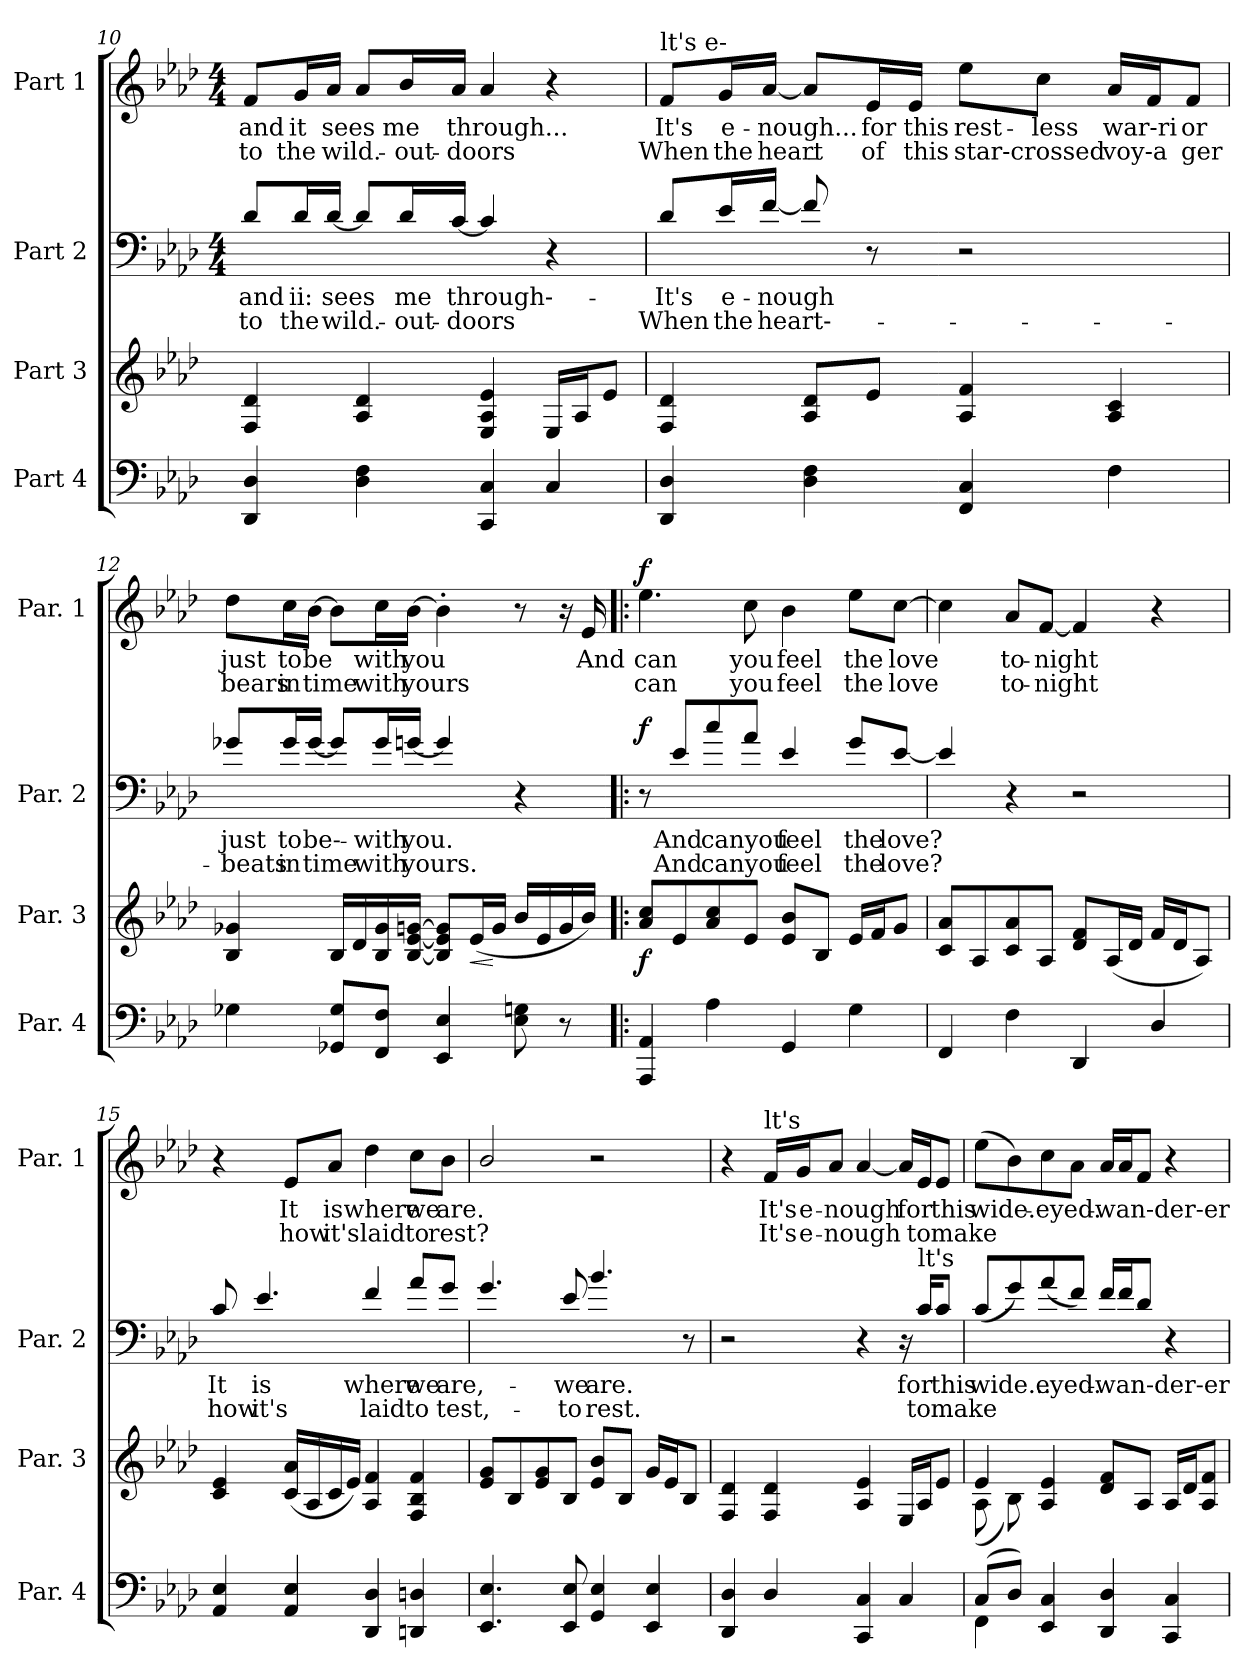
**kern	**kern	**dynam	**kern	**text	**text	**dynam	**kern	**text	**text	**dynam
*part4	*part3	*part3	*part2	*part2	*part2	*part2	*part1	*part1	*part1	*part1
*staff4	*staff3	*staff3	*staff2	*staff2	*staff2	*staff2	*staff1	*staff1	*staff1	*staff1
*I"Part 4	*I"Part 3	*	*I"Part 2	*	*	*	*I"Part 1	*	*	*
*I'Par. 4	*I'Par. 3	*	*I'Par. 2	*	*	*	*I'Par. 1	*	*	*
*clefF4	*clefG2	*	*clefF4	*	*	*	*clefG2	*	*	*
*k[b-e-a-d-]	*k[b-e-a-d-]	*	*k[b-e-a-d-]	*	*	*	*k[b-e-a-d-]	*	*	*
*	*	*	*M4/4	*	*	*	*M4/4	*	*	*
=10	=10	=10	=10	=10	=10	=10	=10	=10	=10	=10
!	!	!	!	!LO:LY:b	!LO:LY:b	!	!	!LO:LY:b	!LO:LY:b	!
4DD-/ 4D-/	4F/ 4d-/	.	8d-/L	and	to	.	8f/L	and	to	.
!	!	!	!	!LO:LY:b	!LO:LY:b	!	!	!LO:LY:b	!LO:LY:b	!
.	.	.	16d-/L	ii:	the	.	16g/L	it	the	.
!	!	!	!	!LO:LY:b	!LO:LY:b	!	!	!LO:LY:b	!LO:LY:b	!
.	.	.	[16d-/JJ	sees	wild.--	.	16a-/JJ	sees	wild.--	.
4D-\ 4F\	4A-/ 4d-/	.	8d-/L]	.	.	.	8a-/L	.	.	.
!	!	!	!	!LO:LY:b	!LO:LY:b	!	!	!LO:LY:b	!LO:LY:b	!
.	.	.	16d-/L	me	-out-	.	16b-/L	me	-out-	.
!	!	!	!	!LO:LY:b	!LO:LY:b	!	!	!LO:LY:b	!LO:LY:b	!
.	.	.	[16c/JJ	through---	-doors	.	16a-/JJ	through...	-doors	.
4CC/ 4C/	4E-/ 4A-/ 4e-/	.	4c/]	.	.	.	4a-/	.	.	.
4C/	16E-/LL	.	4r	.	.	.	4r	.	.	.
.	16A-/J	.	.	.	.	.	.	.	.	.
.	8e-/J	.	.	.	.	.	.	.	.	.
!!LO:LB:g=z
=11	=11	=11	=11	=11	=11	=11	=11	=11	=11	=11
!	!	!	!	!	!	!	!LO:TX:a:t=lt's e-	!	!	!
!	!	!	!	!LO:LY:b	!LO:LY:b	!	!	!LO:LY:b	!LO:LY:b	!
4DD-/ 4D-/	4F/ 4d-/	.	8d-/L	-It's	When	.	8f/L	It's	When	.
!	!	!	!	!LO:LY:b	!LO:LY:b	!	!	!LO:LY:b	!LO:LY:b	!
.	.	.	16e-/L	e-	the	.	16g/L	e-	the	.
!	!	!	!	!LO:LY:b	!LO:LY:b	!	!	!LO:LY:b	!LO:LY:b	!
.	.	.	[16f/JJ	-nough	heart---	.	[16a-/JJ	-nough...	heart_-	.
4D-\ 4F\	8A-/ 8d-/L	.	8f/]	.	.	.	8a-/L]	.	.	.
!	!	!	!	!	!	!	!	!LO:LY:b	!LO:LY:b	!
.	8e-/J	.	8r	.	.	.	16e-/L	for	-of	.
!	!	!	!	!	!	!	!	!LO:LY:b	!LO:LY:b	!
.	.	.	.	.	.	.	16e-/JJ	this	this	.
!	!	!	!	!	!	!	!	!LO:LY:b	!LO:LY:b	!
4FF/ 4C/	4A-/ 4f/	.	2r	.	.	.	8ee-\L	rest-	star-crossed	.
!	!	!	!	!	!	!	!	!LO:LY:b	!	!
.	.	.	.	.	.	.	8cc\J	-less	.	.
!	!	!	!	!	!	!	!	!LO:LY:b	!LO:LY:b	!
4F\	4A-/ 4c/	.	.	.	.	.	16a-/LL	war-ri	voy-a	.
.	.	.	.	.	.	.	16f/J	.	.	.
!	!	!	!	!	!	!	!	!LO:LY:b	!LO:LY:b	!
.	.	.	.	.	.	.	8f/J	-or	-ger	.
=12	=12	=12	=12	=12	=12	=12	=12	=12	=12	=12
!	!	!	!	!LO:LY:b	!LO:LY:b	!	!	!LO:LY:b	!LO:LY:b	!
4G-X\	4B-/ 4g-X/	.	8g-X/L	just	-beats	.	8dd-\L	just	bears	.
!	!	!	!	!LO:LY:b	!LO:LY:b	!	!	!LO:LY:b	!LO:LY:b	!
.	.	.	16g-/L	to	in	.	16cc\L	to	in	.
!	!	!	!	!LO:LY:b	!LO:LY:b	!	!	!LO:LY:b	!LO:LY:b	!
.	.	.	[16g-/JJ	be---	time_	.	[16b-\JJ	be	time	.
!	!	!	!	!	!	!	!	!LO:LY:b	!	!
8GG-X/ 8G-/L	16B-/LL	.	8g-/L]	.	.	.	8b-\L]	_	.	.
.	16d-/	.	.	.	.	.	.	.	.	.
!	!	!	!	!LO:LY:b	!LO:LY:b	!	!	!LO:LY:b	!LO:LY:b	!
8FF/ 8F/J	16B-/ 16g-/	.	16g-/L	-with	with	.	16cc\L	with	with	.
!	!	!	!	!LO:LY:b	!LO:LY:b	!	!	!LO:LY:b	!LO:LY:b	!
.	[16B-/ [16e-/ [16gn/JJ	.	[16gn/JJ	you.	yours._	.	[16b-\JJ	you	yours	.
4EE-/ 4E-/	8B-/] 8e-/] 8g/]L	.	4g/]	.	.	.	4b-'\]	.	.	.
!	!	!LO:HP:b	!	!	!	!	!	!	!	!
.	(<16e-/L	<	.	.	.	.	.	.	.	.
.	16g/JJ	[	.	.	.	.	.	.	.	.
8E-\ 8Gn\	16b-/LL	.	4r	.	.	.	8r	.	.	.
.	16e-/	.	.	.	.	.	.	.	.	.
8r	16g/	.	.	.	.	.	16r	.	.	.
!	!	!	!	!	!	!	!	!LO:LY:b	!	!
.	16b-/JJ)	.	.	.	.	.	16e-/	And	.	.
!!LO:PB:g=z
=13!|:	=13!|:	=13!|:	=13!|:	=13!|:	=13!|:	=13!|:	=13!|:	=13!|:	=13!|:	=13!|:
!	!	!LO:DY:b	!	!	!	!LO:DY:b	!	!LO:LY:b	!LO:LY:b	!LO:DY:b
4AAA-/ 4AA-/	8a-/ 8cc/L	f	8r	.	.	f	4.ee-\	can	can	f
!	!	!	!	!LO:LY:b	!LO:LY:b	!	!	!	!	!
.	8e-/	.	8e-/L	And	And	.	.	.	.	.
!	!	!	!	!LO:LY:b	!LO:LY:b	!	!	!	!	!
4A-\	8a-/ 8cc/	.	8cc/	canyou	canyou	.	.	.	.	.
!	!	!	!	!	!	!	!	!LO:LY:b	!LO:LY:b	!
.	8e-/J	.	8a-/J	.	.	.	8cc\	you	you	.
!	!	!	!	!LO:LY:b	!LO:LY:b	!	!	!LO:LY:b	!LO:LY:b	!
4GG/	8e-/ 8b-/L	.	4e-/	feel	feel	.	4b-\	feel	feel	.
.	8B-/J	.	.	.	.	.	.	.	.	.
!	!	!	!	!LO:LY:b	!LO:LY:b	!	!	!LO:LY:b	!LO:LY:b	!
4G\	16e-/LL	.	8g/L	the	the	.	8ee-\L	the	the	.
.	16f/J	.	.	.	.	.	.	.	.	.
!	!	!	!	!LO:LY:b	!LO:LY:b	!	!	!LO:LY:b	!LO:LY:b	!
.	8g/J	.	[8e-/J	love?	love?	.	[8cc\J	love	love	.
=14	=14	=14	=14	=14	=14	=14	=14	=14	=14	=14
4FF/	8c/ 8a-/L	.	4e-/]	.	.	.	4cc\]	.	.	.
.	8A-/	.	.	.	.	.	.	.	.	.
!	!	!	!	!	!	!	!	!LO:LY:b	!LO:LY:b	!
4F\	8c/ 8a-/	.	4r	.	.	.	8a-/L	to-	to-	.
!	!	!	!	!	!	!	!	!LO:LY:b	!LO:LY:b	!
.	8A-/J	.	.	.	.	.	[8f/J	-night	-night	.
4DD-/	8d-/ 8f/L	.	2r	.	.	.	4f/]	.	.	.
.	(<16A-/L	.	.	.	.	.	.	.	.	.
.	16d-/JJ	.	.	.	.	.	.	.	.	.
4D-/	16f/LL	.	.	.	.	.	4r	.	.	.
.	16d-/J	.	.	.	.	.	.	.	.	.
.	8A-/J)	.	.	.	.	.	.	.	.	.
=15	=15	=15	=15	=15	=15	=15	=15	=15	=15	=15
!	!	!	!	!LO:LY:b	!LO:LY:b	!	!	!	!	!
4AA-/ 4E-/	4c/ 4e-/	.	8c/	It	how	.	4r	.	.	.
!	!	!	!	!LO:LY:b	!LO:LY:b	!	!	!	!	!
.	.	.	4.e-/	is	it's	.	.	.	.	.
!	!	!	!	!	!	!	!	!LO:LY:b	!LO:LY:b	!
4AA-/ 4E-/	(<16c/ 16a-/LL	.	.	.	.	.	8e-/L	It	-how	.
.	16A-/	.	.	.	.	.	.	.	.	.
!	!	!	!	!	!	!	!	!LO:LY:b	!LO:LY:b	!
.	16c/	.	.	.	.	.	8a-/J	is	it's	.
.	16e-/JJ)	.	.	.	.	.	.	.	.	.
!	!	!	!	!LO:LY:b	!LO:LY:b	!	!	!LO:LY:b	!LO:LY:b	!
4DD-/ 4D-/	4A-/ 4f/	.	4f/	where	laid	.	4dd-\	where	laid	.
!	!	!	!	!LO:LY:b	!LO:LY:b	!	!	!LO:LY:b	!LO:LY:b	!
4DDn/ 4Dn/	4F/ 4B-/ 4f/	.	8a-/L	we	to	.	8cc\L	we	to	.
!	!	!	!	!LO:LY:b	!LO:LY:b	!	!	!LO:LY:b	!LO:LY:b	!
.	.	.	8g/J	are,--	test,-	.	8b-\J	are.	rest?	.
!!LO:LB:g=z
=16	=16	=16	=16	=16	=16	=16	=16	=16	=16	=16
4.EE-/ 4.E-/	8e-/ 8g/L	.	4.g/	.	.	.	2b-/	.	.	.
.	8B-/	.	.	.	.	.	.	.	.	.
.	8e-/ 8g/	.	.	.	.	.	.	.	.	.
!	!	!	!	!LO:LY:b	!LO:LY:b	!	!	!	!	!
8EE-/ 8E-/	8B-/J	.	8e-/	-we	-to	.	.	.	.	.
!	!	!	!	!LO:LY:b	!LO:LY:b	!	!	!	!	!
4GG/ 4E-/	8e-/ 8b-/L	.	4.b-/	are.	rest.	.	2r	.	.	.
.	8B-/J	.	.	.	.	.	.	.	.	.
4EE-/ 4E-/	16g/LL	.	.	.	.	.	.	.	.	.
.	16e-/J	.	.	.	.	.	.	.	.	.
.	8B-/J	.	8r	.	.	.	.	.	.	.
=17	=17	=17	=17	=17	=17	=17	=17	=17	=17	=17
4DD-/ 4D-/	4F/ 4d-/	.	2r	.	.	.	4r	.	.	.
!	!	!	!	!	!	!	!LO:TX:a:t=lt's	!	!	!
!	!	!	!	!	!	!	!	!LO:LY:b	!LO:LY:b	!
4D-/	4F/ 4d-/	.	.	.	.	.	16f/LL	It's	It's	.
!	!	!	!	!	!	!	!	!LO:LY:b	!LO:LY:b	!
.	.	.	.	.	.	.	16g/J	e-	e-	.
!	!	!	!	!	!	!	!	!LO:LY:b	!LO:LY:b	!
.	.	.	.	.	.	.	8a-/J	-nough	-nough	.
4CC/ 4C/	4A-/ 4e-/	.	4r	.	.	.	[4a-/	.	.	.
4C/	16E-/LL	.	16r	.	.	.	16a-/LL]	.	.	.
!	!	!	!LO:TX:a:t=lt's	!	!	!	!	!	!	!
!	!	!	!	!LO:LY:b	!LO:LY:b	!	!	!LO:LY:b	!LO:LY:b	!
.	16A-/J	.	16c/KL	for	to	.	16e-/J	for	to	.
!	!	!	!	!LO:LY:b	!LO:LY:b	!	!	!LO:LY:b	!LO:LY:b	!
.	8e-/J	.	8c/J	this	make	.	8e-/J	this	make	.
!!LO:LB:g=z
=18	=18	=18	=18	=18	=18	=18	=18	=18	=18	=18
*^	*^	*	*	*	*	*	*	*	*	*
!	!	!	!	!	!	!LO:LY:b	!	!	!	!LO:LY:b	!	!
(>8C/L	4FF\	4e-/	(<8A-\	.	(<8c/L	wide...	.	.	(>8ee-\L	wide.-	.	.
8D-/J)	.	.	8B-\)	.	8g/)	.	.	.	8b-\)	.	.	.
!	!	!	!	!	!	!LO:LY:b	!	!	!	!LO:LY:b	!	!
4EE-/ 4C/	2.ryy	4A-/ 4e-/	2.ryy	.	(<8a-/	eyed.-	.	.	8cc\	-eyed.-	.	.
.	.	.	.	.	8f/J)	.	.	.	8a-\J	.	.	.
!	!	!	!	!	!	!LO:LY:b	!	!	!	!LO:LY:b	!	!
4DD-/ 4D-/	.	8d-/ 8f/L	.	.	16f/LL	-wan-der-er	.	.	16a-/LL	-wan-der-er	.	.
.	.	.	.	.	16f/J	.	.	.	16a-/J	.	.	.
.	.	8A-/J	.	.	8d-/J	.	.	.	8f/J	.	.	.
4CC/ 4C/	.	16A-/LL	.	.	4r	.	.	.	4r	.	.	.
.	.	16d-/J	.	.	.	.	.	.	.	.	.	.
.	.	8A-/ 8f/J	.	.	.	.	.	.	.	.	.	.
*v	*v	*	*	*	*	*	*	*	*	*	*	*
*	*v	*v	*	*	*	*	*	*	*	*	*
=	=	=	=	=	=	=	=	=	=	=
*-	*-	*-	*-	*-	*-	*-	*-	*-	*-	*-
